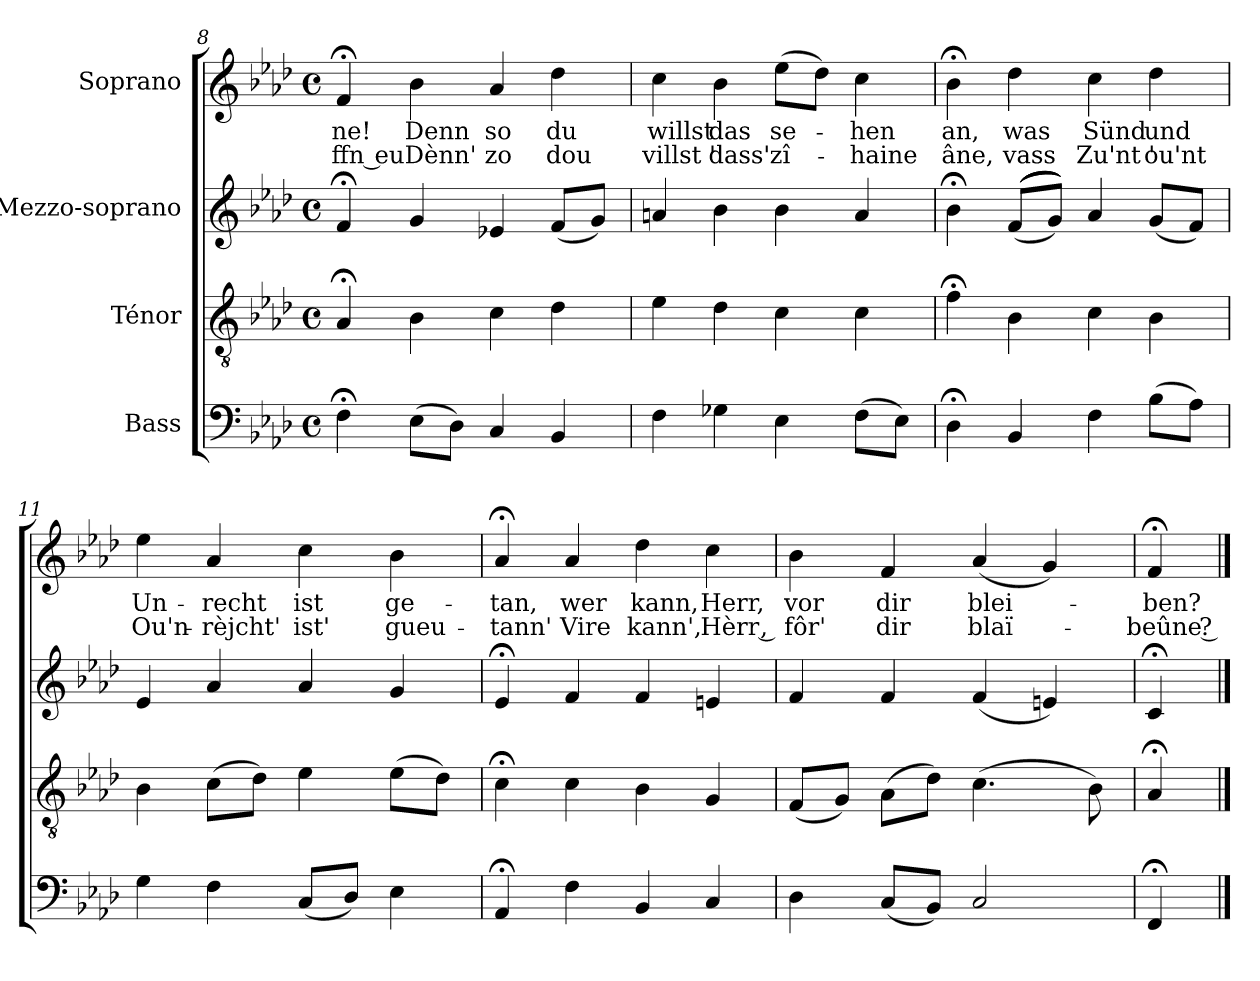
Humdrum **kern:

**kern	**kern	**kern	**kern	**text	**text
*part4	*part3	*part2	*part1	*part1	*part1
*staff4	*staff3	*staff2	*staff1	*staff1	*staff1
*I"Bass	*I"Ténor	*I"Mezzo-soprano	*I"Soprano	*	*
!!LO:PB:g=z
*clefF4	*clefGv2	*clefG2	*clefG2	*	*
*k[b-e-a-d-]	*k[b-e-a-d-]	*k[b-e-a-d-]	*k[b-e-a-d-]	*	*
*M4/4	*M4/4	*M4/4	*M4/4	*	*
*met(c)	*met(c)	*met(c)	*met(c)	*	*
*MM50	*MM50	*MM50	*MM50	*	*
=8	=8	=8	=8	=8	=8
4F;<\	4A-;</	4f;</	4f;</	ne!	-ffn eu
*	*	*	*MM75	*	*
(8E-\L	4B-\	4g/	4b-\	Denn	Dènn'
8D-\J)	.	.	.	.	.
4C/	4c\	4e-X/	4a-/	so	zo
4BB-/	4d-\	(8f/L	4dd-\	du	dou
.	.	8g/J)	.	.	.
=9	=9	=9	=9	=9	=9
4F\	4e-\	4an/	4cc\	willst	villst '
4G-X\	4d-\	4b-\	4b-\	das	dass'
4E-\	4c\	4b-\	(8ee-\L	se-	zî -
.	.	.	8dd-\J)	.	.
*	*	*	*MM60	*	*
(8F\L	4c\	4a/	4cc\	hen	haine
8E-\J)	.	.	.	.	.
=10	=10	=10	=10	=10	=10
*	*	*	*MM50	*	*
4D-;<\	4f;<\	4b-;<\	4b-;<\	an,	âne,
*	*	*	*MM75	*	*
4BB-/	4B-\	(((((8f/L	4dd-\	was	vass
.	.	8g/J)))))	.	.	.
4F\	4c\	4a-/	4cc\	Sünd	Zu'nt '
(8B-\L	4B-\	(8g/L	4dd-\	und	ou'nt
8A-\J)	.	8f/J)	.	.	.
=11	=11	=11	=11	=11	=11
4G\	4B-\	4e-/	4ee-\	Un-	Ou'n-
4F\	(8c\L	4a-/	4a-/	-recht	-rèjcht'
.	8d-\J)	.	.	.	.
(8C/L	4e-\	4a-/	4cc\	ist	ist'
8D-/J)	.	.	.	.	.
*	*	*	*MM60	*	*
4E-\	(8e-\L	4g/	4b-\	ge-	gueu-
.	8d-\J)	.	.	.	.
!!LO:LB:g=z
=12	=12	=12	=12	=12	=12
*	*	*	*MM50	*	*
4AA-;</	4c;<\	4e-;</	4a-;</	-tan,	tann'
*	*	*	*MM75	*	*
4F\	4c\	4f/	4a-/	wer	Vire
4BB-/	4B-\	4f/	4dd-\	kann,	kann',
4C/	4G/	4en/	4cc\	Herr,	Hèrr ,
=13	=13	=13	=13	=13	=13
4D-\	(8F/L	4f/	4b-\	vor	fôr'
.	8G/J)	.	.	.	.
(8C/L	(8A-\L	4f/	4f/	dir	dir
8BB-/J)	8d-\J)	.	.	.	.
*	*	*	*MM68	*	*
2C/	(4.c\	(4f/	(4a-/	blei-	blaï-
*	*	*	*MM60	*	*
.	.	4en/)	4g/)	.	.
.	8B-\)	.	.	.	.
=14	=14	=14	=14	=14	=14
*	*	*	*MM50	*	*
4FF;</	4A-;</	4c;</	4f;</	ben?	beûne ?
==	==	==	==	==	==
*-	*-	*-	*-	*-	*-
